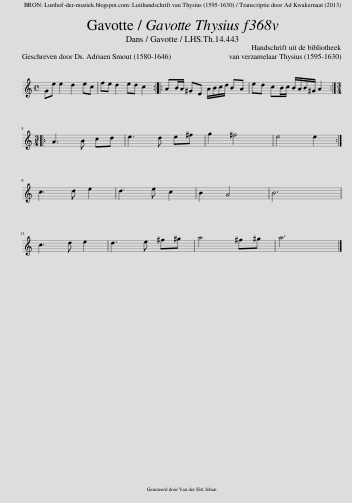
X:1
L:1/8
Q:1/4=140
M:4/4
I:linebreak $
K:C
V:1 treble
V:1
 Ge e2 d2 ec | fe d2 ed c2 :: AB/A/ ^GE A/B/c/d/ BA | ed cB/c/ B/A/B/^G/ A2 ::$[M:3/4] A3 B cd | %5
 e3 d e^f | g2 ^f4 | e4 e2 :|$ c3 d e2 | d3 e c2 | %10
 B2 A4 | B6 |$ c3 d e2 | d3 e ^f^g | a4 ^f^g | %15
 a6 |] %16
